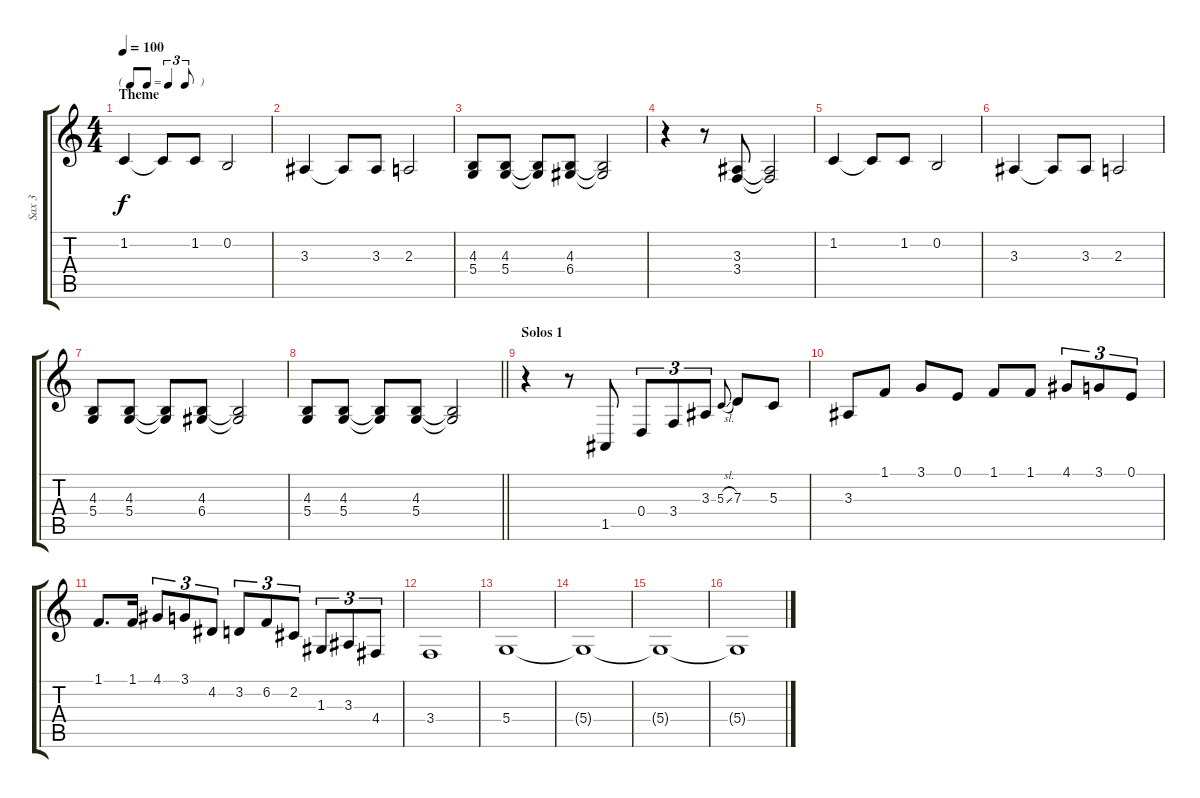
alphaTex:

\track ("Sax 3" "Sax 3") {instrument baritonesax}
\staff {score tabs}
\tuning (E4 B3 G3 D3 A2 E2) {hide}
\ts (4 4)
\tf triplet8th
\section ("" "Theme")
\tempo 100
\clef g2
\ks c
1.2.4{dy f} 1.2{t}.8 1.2.8 0.2.2 |
3.3.4 3.3{t}.8 3.3.8 2.3.2 |
(4.3 5.4).8 (4.3 5.4).8 (4.3{t} 5.4{t}).8 (4.3 6.4).8 (4.3{t} 6.4{t}).2 |
r.4 r.8 (3.3 3.4).8 (3.3{t} 3.4{t}).2 |
1.2.4 1.2{t}.8 1.2.8 0.2.2 |
3.3.4 3.3{t}.8 3.3.8 2.3.2 |
(4.3 5.4).8 (4.3 5.4).8 (4.3{t} 5.4{t}).8 (4.3 6.4).8 (4.3{t} 6.4{t}).2 |
\barLineRight lightlight
(4.3 5.4).8 (4.3 5.4).8 (4.3{t} 5.4{t}).8 (4.3 5.4).8 (4.3{t} 5.4{t}).2 |
\section ("" "Solos 1")
r.4 r.8 1.5.8{volume 16 instrument sopranosax} 0.4.8{tu (3 2)} 3.4.8{tu (3 2)} 3.3.8{tu (3 2)} 5.3{sl}.8{gr onbeat} 7.3.8 5.3.8 |
3.3.8 1.1.8 3.1.8 0.1.8 1.1.8 1.1.8 4.1.8{tu (3 2)} 3.1.8{tu (3 2)} 0.1.8{tu (3 2)} |
1.1.8{d} 1.1.16 4.1.8{tu (3 2)} 3.1.8{tu (3 2)} 4.2.8{tu (3 2)} 3.2.8{tu (3 2)} 6.2.8{tu (3 2)} 2.2.8{tu (3 2)} 1.3.8{tu (3 2)} 3.3.8{tu (3 2)} 4.4.8{tu (3 2)} |
3.4.1 |
5.4.1{volume 12 instrument baritonesax} |
5.4{t}.1 |
5.4{t}.1 |
5.4{t}.1
